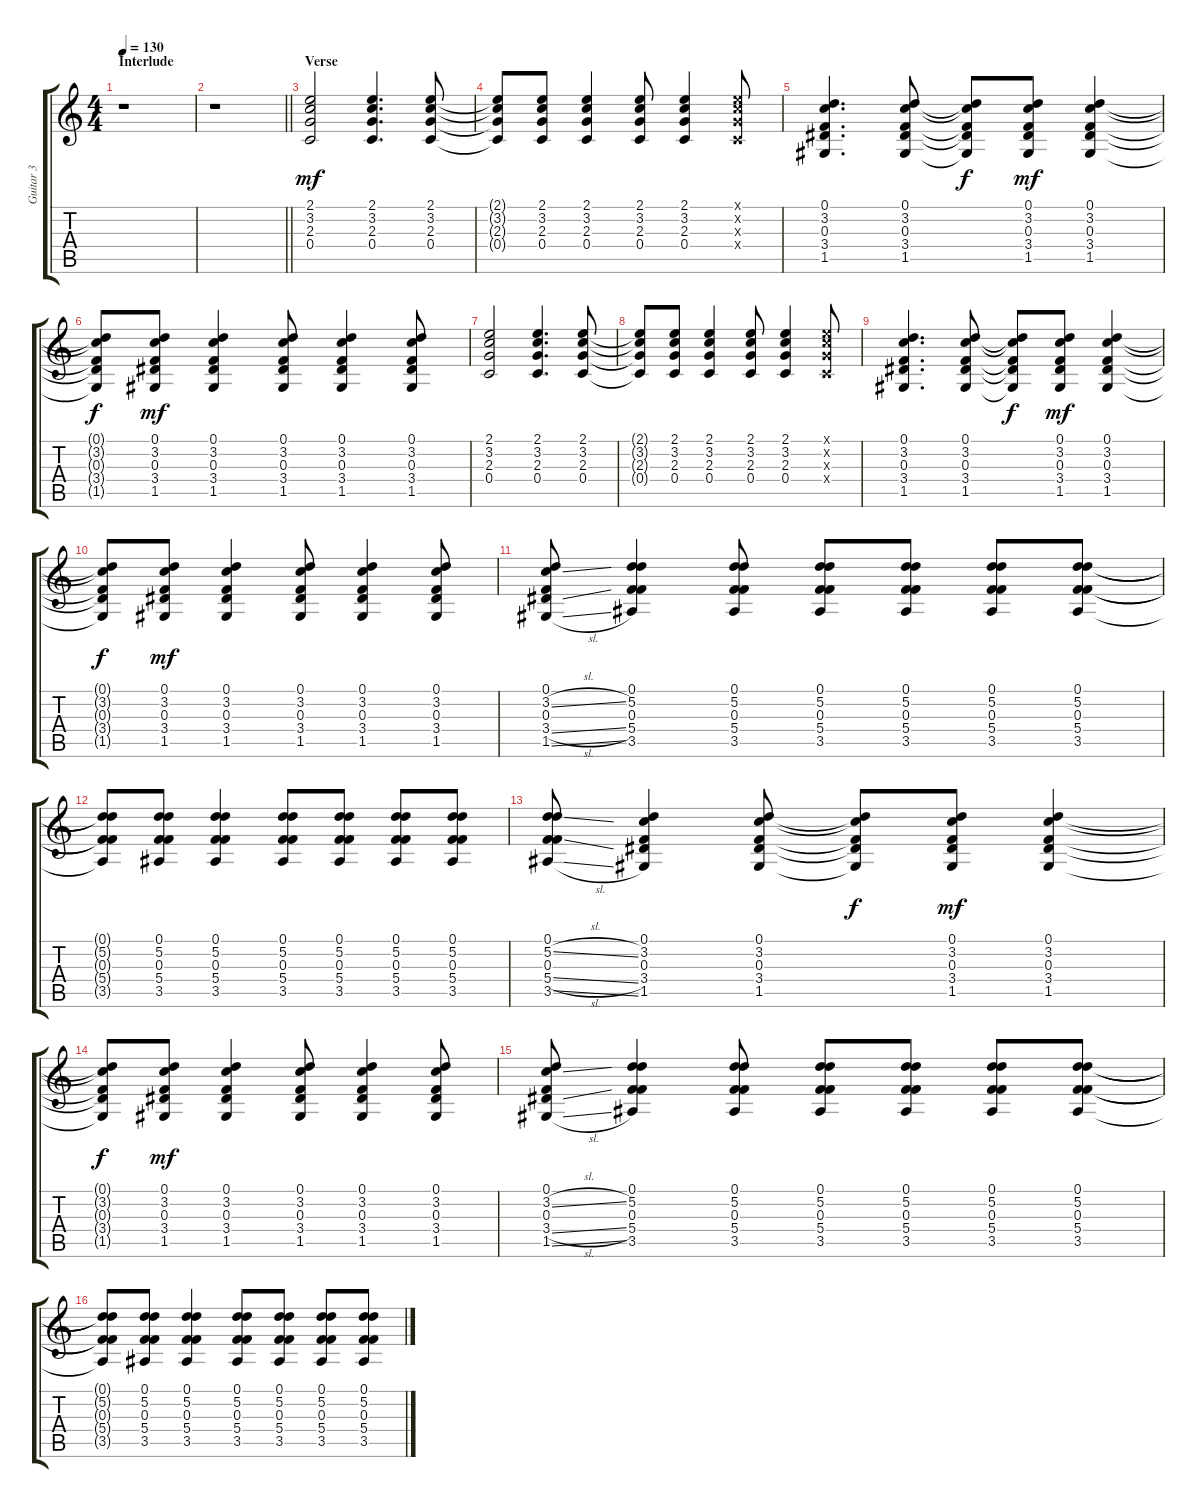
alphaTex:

\track ("Guitar 3" "Guitar 3") {instrument acousticguitarsteel}
\staff {score tabs}
\tuning (D4 A3 F3 C3 G2 C2) {hide}
\ts (4 4)
\section ("" "Interlude")
\tempo 130
\clef g2
\ks c
r.1{dy mf} |
\barLineRight lightlight
r.1 |
\section ("" "Verse")
(2.1 3.2 2.3 0.4).2 (2.1 3.2 2.3 0.4).4{d} (2.1 3.2 2.3 0.4).8 |
(2.1{t} 3.2{t} 2.3{t} 0.4{t}).8 (2.1 3.2 2.3 0.4).8 (2.1 3.2 2.3 0.4).4 (2.1 3.2 2.3 0.4).8 (2.1 3.2 2.3 0.4).4 (2.1{x} 3.2{x} 2.3{x} 0.4{x}).8 |
(0.1 3.2 0.3 3.4 1.5).4{d} (0.1 3.2 0.3 3.4 1.5).8 (0.1{t} 3.2{t} 0.3{t} 3.4{t} 1.5{t}).8{dy f} (0.1 3.2 0.3 3.4 1.5).8{dy mf} (0.1 3.2 0.3 3.4 1.5).4 |
(0.1{t} 3.2{t} 0.3{t} 3.4{t} 1.5{t}).8{dy f} (0.1 3.2 0.3 3.4 1.5).8{dy mf} (0.1 3.2 0.3 3.4 1.5).4 (0.1 3.2 0.3 3.4 1.5).8 (0.1 3.2 0.3 3.4 1.5).4 (0.1 3.2 0.3 3.4 1.5).8 |
(2.1 3.2 2.3 0.4).2 (2.1 3.2 2.3 0.4).4{d} (2.1 3.2 2.3 0.4).8 |
(2.1{t} 3.2{t} 2.3{t} 0.4{t}).8 (2.1 3.2 2.3 0.4).8 (2.1 3.2 2.3 0.4).4 (2.1 3.2 2.3 0.4).8 (2.1 3.2 2.3 0.4).4 (2.1{x} 3.2{x} 2.3{x} 0.4{x}).8 |
(0.1 3.2 0.3 3.4 1.5).4{d} (0.1 3.2 0.3 3.4 1.5).8 (0.1{t} 3.2{t} 0.3{t} 3.4{t} 1.5{t}).8{dy f} (0.1 3.2 0.3 3.4 1.5).8{dy mf} (0.1 3.2 0.3 3.4 1.5).4 |
(0.1{t} 3.2{t} 0.3{t} 3.4{t} 1.5{t}).8{dy f} (0.1 3.2 0.3 3.4 1.5).8{dy mf} (0.1 3.2 0.3 3.4 1.5).4 (0.1 3.2 0.3 3.4 1.5).8 (0.1 3.2 0.3 3.4 1.5).4 (0.1 3.2 0.3 3.4 1.5).8 |
(0.1 3.2{sl} 0.3 3.4{sl} 1.5{sl}).8 (0.1 5.2 0.3 5.4 3.5).4 (0.1 5.2 0.3 5.4 3.5).8 (0.1 5.2 0.3 5.4 3.5).8 (0.1 5.2 0.3 5.4 3.5).8 (0.1 5.2 0.3 5.4 3.5).8 (0.1 5.2 0.3 5.4 3.5).8 |
(0.1{t} 5.2{t} 0.3{t} 5.4{t} 3.5{t}).8 (0.1 5.2 0.3 5.4 3.5).8 (0.1 5.2 0.3 5.4 3.5).4 (0.1 5.2 0.3 5.4 3.5).8 (0.1 5.2 0.3 5.4 3.5).8 (0.1 5.2 0.3 5.4 3.5).8 (0.1 5.2 0.3 5.4 3.5).8 |
(0.1 5.2{sl} 0.3 5.4{sl} 3.5{sl}).8 (0.1 3.2 0.3 3.4 1.5).4 (0.1 3.2 0.3 3.4 1.5).8 (0.1{t} 3.2{t} 0.3{t} 3.4{t} 1.5{t}).8{dy f} (0.1 3.2 0.3 3.4 1.5).8{dy mf} (0.1 3.2 0.3 3.4 1.5).4 |
(0.1{t} 3.2{t} 0.3{t} 3.4{t} 1.5{t}).8{dy f} (0.1 3.2 0.3 3.4 1.5).8{dy mf} (0.1 3.2 0.3 3.4 1.5).4 (0.1 3.2 0.3 3.4 1.5).8 (0.1 3.2 0.3 3.4 1.5).4 (0.1 3.2 0.3 3.4 1.5).8 |
(0.1 3.2{sl} 0.3 3.4{sl} 1.5{sl}).8 (0.1 5.2 0.3 5.4 3.5).4 (0.1 5.2 0.3 5.4 3.5).8 (0.1 5.2 0.3 5.4 3.5).8 (0.1 5.2 0.3 5.4 3.5).8 (0.1 5.2 0.3 5.4 3.5).8 (0.1 5.2 0.3 5.4 3.5).8 |
(0.1{t} 5.2{t} 0.3{t} 5.4{t} 3.5{t}).8 (0.1 5.2 0.3 5.4 3.5).8 (0.1 5.2 0.3 5.4 3.5).4 (0.1 5.2 0.3 5.4 3.5).8 (0.1 5.2 0.3 5.4 3.5).8 (0.1 5.2 0.3 5.4 3.5).8 (0.1 5.2 0.3 5.4 3.5).8
